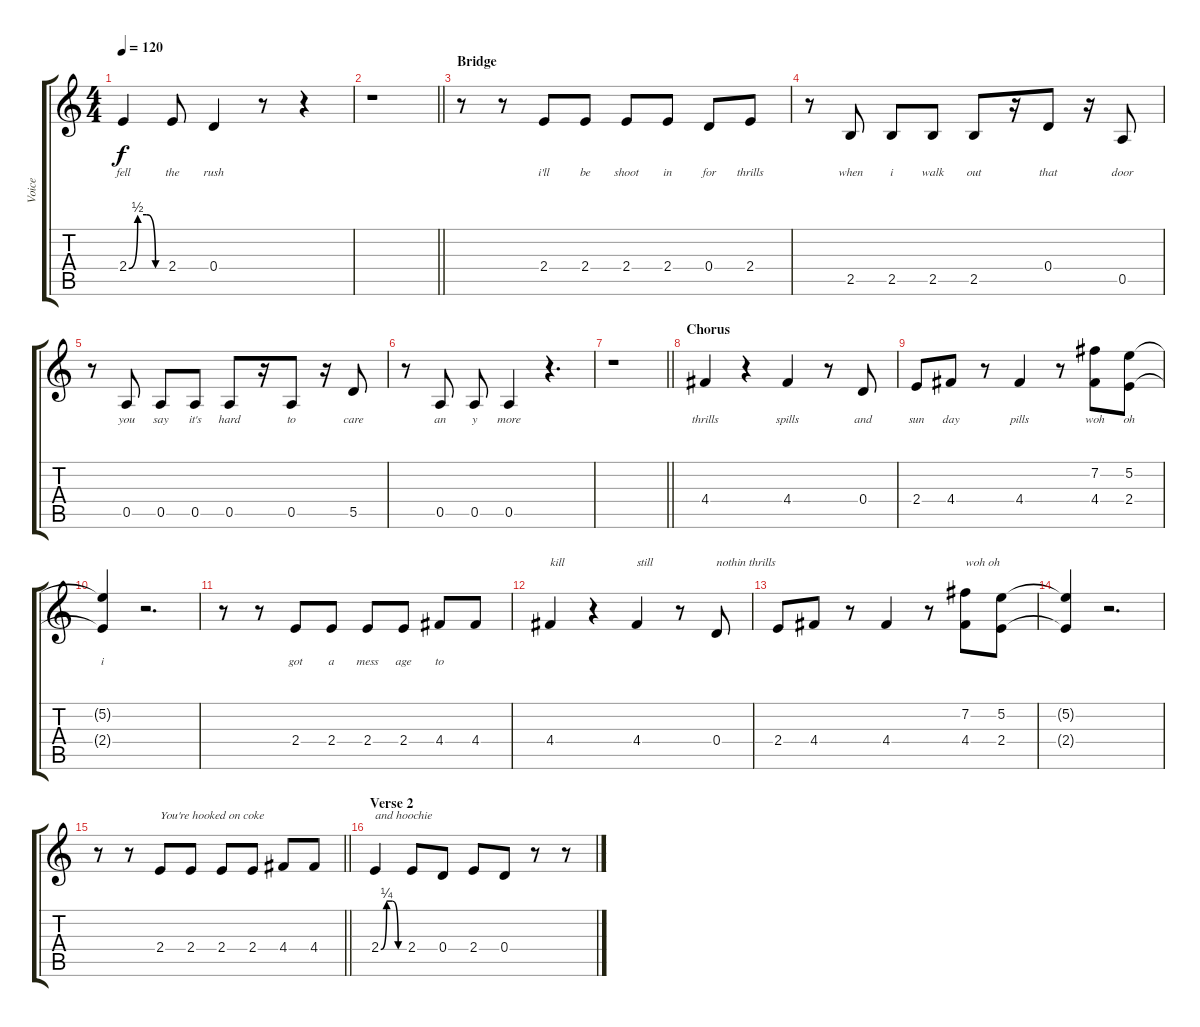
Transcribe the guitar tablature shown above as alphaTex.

\track ("Voice" "Voice") {instrument contrabass}
\staff {score tabs}
\tuning (E4 B3 G3 D3 A2 E2) {hide}
\ts (4 4)
\tempo 120
\clef g2
\ks c
2.4{be (custom 0 0 15 2 30 2 45 0 60 0)}.4{lyrics (0 "fell") lyrics (1 "") lyrics (2 "") lyrics (3 "") lyrics (4 "") dy f} 2.4.8{lyrics (0 "the") lyrics (1 "") lyrics (2 "") lyrics (3 "") lyrics (4 "")} 0.4.4{lyrics (0 "rush") lyrics (1 "") lyrics (2 "") lyrics (3 "") lyrics (4 "")} r.8 r.4 |
\barLineRight lightlight
r.1 |
\section ("" "Bridge")
r.8 r.8 2.4.8{lyrics (0 "i'll") lyrics (1 "") lyrics (2 "") lyrics (3 "") lyrics (4 "")} 2.4.8{lyrics (0 "be") lyrics (1 "") lyrics (2 "") lyrics (3 "") lyrics (4 "")} 2.4.8{lyrics (0 "shoot") lyrics (1 "") lyrics (2 "") lyrics (3 "") lyrics (4 "")} 2.4.8{lyrics (0 "in") lyrics (1 "") lyrics (2 "") lyrics (3 "") lyrics (4 "")} 0.4.8{lyrics (0 "for") lyrics (1 "") lyrics (2 "") lyrics (3 "") lyrics (4 "")} 2.4.8{lyrics (0 "thrills") lyrics (1 "") lyrics (2 "") lyrics (3 "") lyrics (4 "")} |
r.8 2.5.8{lyrics (0 "when") lyrics (1 "") lyrics (2 "") lyrics (3 "") lyrics (4 "")} 2.5.8{lyrics (0 "i") lyrics (1 "") lyrics (2 "") lyrics (3 "") lyrics (4 "")} 2.5.8{lyrics (0 "walk") lyrics (1 "") lyrics (2 "") lyrics (3 "") lyrics (4 "")} 2.5.8{lyrics (0 "out") lyrics (1 "") lyrics (2 "") lyrics (3 "") lyrics (4 "")} r.16 0.4.8{lyrics (0 "that") lyrics (1 "") lyrics (2 "") lyrics (3 "") lyrics (4 "")} r.16 0.5.8{lyrics (0 "door") lyrics (1 "") lyrics (2 "") lyrics (3 "") lyrics (4 "")} |
r.8 0.5.8{lyrics (0 "you") lyrics (1 "") lyrics (2 "") lyrics (3 "") lyrics (4 "")} 0.5.8{lyrics (0 "say") lyrics (1 "") lyrics (2 "") lyrics (3 "") lyrics (4 "")} 0.5.8{lyrics (0 "it's") lyrics (1 "") lyrics (2 "") lyrics (3 "") lyrics (4 "")} 0.5.8{lyrics (0 "hard") lyrics (1 "") lyrics (2 "") lyrics (3 "") lyrics (4 "")} r.16 0.5.8{lyrics (0 "to") lyrics (1 "") lyrics (2 "") lyrics (3 "") lyrics (4 "")} r.16 5.5.8{lyrics (0 "care") lyrics (1 "") lyrics (2 "") lyrics (3 "") lyrics (4 "")} |
r.8 0.5.8{lyrics (0 "an") lyrics (1 "") lyrics (2 "") lyrics (3 "") lyrics (4 "")} 0.5.8{lyrics (0 "y") lyrics (1 "") lyrics (2 "") lyrics (3 "") lyrics (4 "")} 0.5.4{lyrics (0 "more") lyrics (1 "") lyrics (2 "") lyrics (3 "") lyrics (4 "")} r.4{d} |
\barLineRight lightlight
r.1 |
\section ("" "Chorus")
4.4.4{lyrics (0 "thrills") lyrics (1 "") lyrics (2 "") lyrics (3 "") lyrics (4 "")} r.4 4.4.4{lyrics (0 "spills") lyrics (1 "") lyrics (2 "") lyrics (3 "") lyrics (4 "")} r.8 0.4.8{lyrics (0 "and") lyrics (1 "") lyrics (2 "") lyrics (3 "") lyrics (4 "")} |
2.4.8{lyrics (0 "sun") lyrics (1 "") lyrics (2 "") lyrics (3 "") lyrics (4 "")} 4.4.8{lyrics (0 "day") lyrics (1 "") lyrics (2 "") lyrics (3 "") lyrics (4 "")} r.8 4.4.4{lyrics (0 "pills") lyrics (1 "") lyrics (2 "") lyrics (3 "") lyrics (4 "")} r.8 (7.2 4.4).8{lyrics (0 "woh") lyrics (1 "") lyrics (2 "") lyrics (3 "") lyrics (4 "")} (5.2 2.4).8{lyrics (0 "oh") lyrics (1 "") lyrics (2 "") lyrics (3 "") lyrics (4 "")} |
(5.2{t} 2.4{t}).4{lyrics (0 "i") lyrics (1 "") lyrics (2 "") lyrics (3 "") lyrics (4 "")} r.2{d} |
r.8 r.8 2.4.8{lyrics (0 "got") lyrics (1 "") lyrics (2 "") lyrics (3 "") lyrics (4 "")} 2.4.8{lyrics (0 "a") lyrics (1 "") lyrics (2 "") lyrics (3 "") lyrics (4 "")} 2.4.8{lyrics (0 "mess") lyrics (1 "") lyrics (2 "") lyrics (3 "") lyrics (4 "")} 2.4.8{lyrics (0 "age") lyrics (1 "") lyrics (2 "") lyrics (3 "") lyrics (4 "")} 4.4.8{lyrics (0 "to") lyrics (1 "") lyrics (2 "") lyrics (3 "") lyrics (4 "")} 4.4.8 |
4.4.4{txt "kill"} r.4 4.4.4{txt "still"} r.8 0.4.8{txt "nothin thrills"} |
2.4.8 4.4.8 r.8 4.4.4 r.8 (7.2 4.4).8{txt "woh oh"} (5.2 2.4).8 |
(5.2{t} 2.4{t}).4 r.2{d} |
\barLineRight lightlight
r.8 r.8 2.4.8{txt "You're hooked on coke"} 2.4.8 2.4.8 2.4.8 4.4.8 4.4.8 |
\section ("" "Verse 2")
2.4{be (custom 0 0 15 1 30 1 45 0 60 0)}.4{txt "and hoochie"} 2.4.8 0.4.8 2.4.8 0.4.8 r.8 r.8
